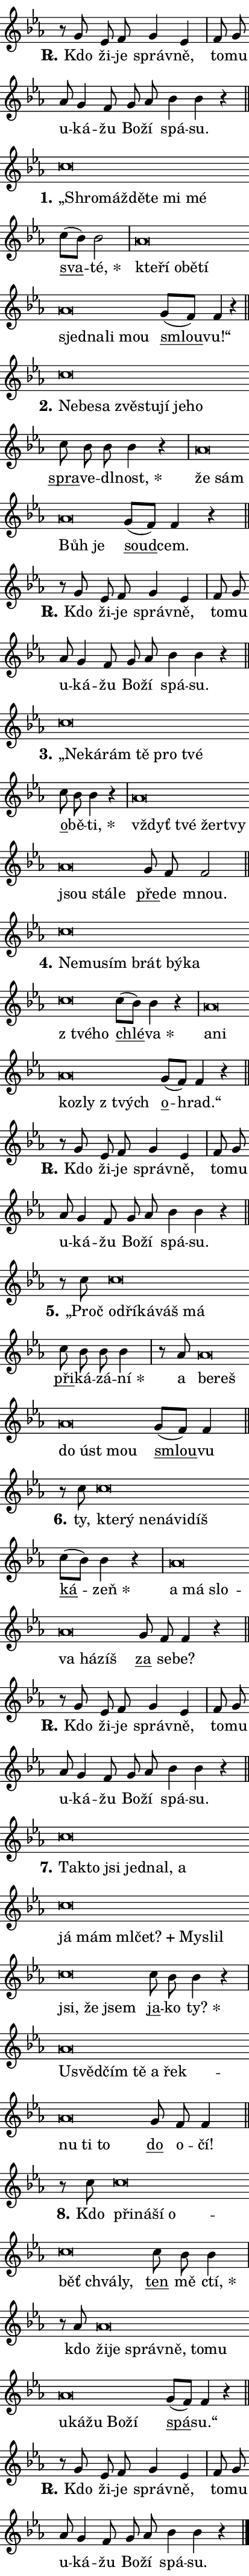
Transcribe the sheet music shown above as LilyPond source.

\version "2.22.1"
\header { tagline = "" }
\paper {
  indent = 0\cm
  top-margin = 0\cm
  right-margin = 0\cm
  bottom-margin = 0\cm
  left-margin = 0\cm
  paper-width = 7\cm
  page-breaking = #ly:one-page-breaking
  system-system-spacing.basic-distance = #11
  score-system-spacing.basic-distance = #11.3
  ragged-last = ##f
}


%% Author: Thomas Morley
%% https://lists.gnu.org/archive/html/lilypond-user/2020-05/msg00002.html
#(define (line-position grob)
"Returns position of @var[grob} in current system:
   @code{'start}, if at first time-step
   @code{'end}, if at last time-step
   @code{'middle} otherwise
"
  (let* ((col (ly:item-get-column grob))
         (ln (ly:grob-object col 'left-neighbor))
         (rn (ly:grob-object col 'right-neighbor))
         (col-to-check-left (if (ly:grob? ln) ln col))
         (col-to-check-right (if (ly:grob? rn) rn col))
         (break-dir-left
           (and
             (ly:grob-property col-to-check-left 'non-musical #f)
             (ly:item-break-dir col-to-check-left)))
         (break-dir-right
           (and
             (ly:grob-property col-to-check-right 'non-musical #f)
             (ly:item-break-dir col-to-check-right))))
        (cond ((eqv? 1 break-dir-left) 'start)
              ((eqv? -1 break-dir-right) 'end)
              (else 'middle))))

#(define (tranparent-at-line-position vctor)
  (lambda (grob)
  "Relying on @code{line-position} select the relevant enry from @var{vctor}.
Used to determine transparency,"
    (case (line-position grob)
      ((end) (not (vector-ref vctor 0)))
      ((middle) (not (vector-ref vctor 1)))
      ((start) (not (vector-ref vctor 2))))))

noteHeadBreakVisibility =
#(define-music-function (break-visibility)(vector?)
"Makes @code{NoteHead}s transparent relying on @var{break-visibility}"
#{
  \override NoteHead.transparent =
    #(tranparent-at-line-position break-visibility)
#})

#(define delete-ledgers-for-transparent-note-heads
  (lambda (grob)
    "Reads whether a @code{NoteHead} is transparent.
If so this @code{NoteHead} is removed from @code{'note-heads} from
@var{grob}, which is supposed to be @code{LedgerLineSpanner}.
As a result ledgers are not printed for this @code{NoteHead}"
    (let* ((nhds-array (ly:grob-object grob 'note-heads))
           (nhds-list
             (if (ly:grob-array? nhds-array)
                 (ly:grob-array->list nhds-array)
                 '()))
           ;; Relies on the transparent-property being done before
           ;; Staff.LedgerLineSpanner.after-line-breaking is executed.
           ;; This is fragile ...
           (to-keep
             (remove
               (lambda (nhd)
                 (ly:grob-property nhd 'transparent #f))
               nhds-list)))
      ;; TODO find a better method to iterate over grob-arrays, similiar
      ;; to filter/remove etc for lists
      ;; For now rebuilt from scratch
      (set! (ly:grob-object grob 'note-heads)  '())
      (for-each
        (lambda (nhd)
          (ly:pointer-group-interface::add-grob grob 'note-heads nhd))
        to-keep))))

hideNotes = {
  \noteHeadBreakVisibility #begin-of-line-visible
}
unHideNotes = {
  \noteHeadBreakVisibility #all-visible
}

% work-around for resetting accidentals
% https://lilypond.org/doc/v2.23/Documentation/notation/displaying-rhythms#unmetered-music
cadenzaMeasure = {
  \cadenzaOff
  \partial 1024 s1024
  \cadenzaOn
}

#(define-markup-command (accent layout props text) (markup?)
  "Underline accented syllable"
  (interpret-markup layout props
    #{\markup \override #'(offset . 4.3) \underline { #text }#}))

responsum = \markup \concat {
  "R" \hspace #-1.05 \path #0.1 #'((moveto 0 0.07) (lineto 0.9 0.8)) \hspace #0.05 "."
}

\layout {
    \context {
        \Staff
        \remove "Time_signature_engraver"
        \override LedgerLineSpanner.after-line-breaking = #delete-ledgers-for-transparent-note-heads
    }
    \context {
        \Voice {
            \override NoteHead.output-attributes = #'((class . "notehead"))
            \override Hairpin.height = #0.55
        }
    }
    \context {
        \Lyrics {
            \override StanzaNumber.output-attributes = #'((class . "stanzanumber"))
            \override LyricSpace.minimum-distance = #0.9
            \override LyricText.font-name = #"TeX Gyre Schola"
            \override LyricText.font-size = 1
            \override StanzaNumber.font-name = #"TeX Gyre Schola Bold"
            \override StanzaNumber.font-size = 1
        }
    }
}

% magnetic-lyrics.ily
%
%   written by
%     Jean Abou Samra <jean@abou-samra.fr>
%     Werner Lemberg <wl@gnu.org>
%
%   adapted by
%     Jiri Hon <jiri.hon@gmail.com>
%
% Version 2022-Apr-15

% https://www.mail-archive.com/lilypond-user@gnu.org/msg149350.html

#(define (Left_hyphen_pointer_engraver context)
   "Collect syllable-hyphen-syllable occurrences in lyrics and store
them in properties.  This engraver only looks to the left.  For
example, if the lyrics input is @code{foo -- bar}, it does the
following.

@itemize @bullet
@item
Set the @code{text} property of the @code{LyricHyphen} grob between
@q{foo} and @q{bar} to @code{foo}.

@item
Set the @code{left-hyphen} property of the @code{LyricText} grob with
text @q{foo} to the @code{LyricHyphen} grob between @q{foo} and
@q{bar}.
@end itemize

Use this auxiliary engraver in combination with the
@code{lyric-@/text::@/apply-@/magnetic-@/offset!} hook."
   (let ((hyphen #f)
         (text #f))
     (make-engraver
      (acknowledgers
       ((lyric-syllable-interface engraver grob source-engraver)
        (set! text grob)))
      (end-acknowledgers
       ((lyric-hyphen-interface engraver grob source-engraver)
        ;(when (not (grob::has-interface grob 'lyric-space-interface))
          (set! hyphen grob)));)
      ((stop-translation-timestep engraver)
       (when (and text hyphen)
         (ly:grob-set-object! text 'left-hyphen hyphen))
       (set! text #f)
       (set! hyphen #f)))))

#(define (lyric-text::apply-magnetic-offset! grob)
   "If the space between two syllables is less than the value in
property @code{LyricText@/.details@/.squash-threshold}, move the right
syllable to the left so that it gets concatenated with the left
syllable.

Use this function as a hook for
@code{LyricText@/.after-@/line-@/breaking} if the
@code{Left_@/hyphen_@/pointer_@/engraver} is active."
   (let ((hyphen (ly:grob-object grob 'left-hyphen #f)))
     (when hyphen
       (let ((left-text (ly:spanner-bound hyphen LEFT)))
         (when (grob::has-interface left-text 'lyric-syllable-interface)
           (let* ((common (ly:grob-common-refpoint grob left-text X))
                  (this-x-ext (ly:grob-extent grob common X))
                  (left-x-ext
                   (begin
                     ;; Trigger magnetism for left-text.
                     (ly:grob-property left-text 'after-line-breaking)
                     (ly:grob-extent left-text common X)))
                  ;; `delta` is the gap width between two syllables.
                  (delta (- (interval-start this-x-ext)
                            (interval-end left-x-ext)))
                  (details (ly:grob-property grob 'details))
                  (threshold (assoc-get 'squash-threshold details 0.2)))
             (when (< delta threshold)
               (let* (;; We have to manipulate the input text so that
                      ;; ligatures crossing syllable boundaries are not
                      ;; disabled.  For languages based on the Latin
                      ;; script this is essentially a beautification.
                      ;; However, for non-Western scripts it can be a
                      ;; necessity.
                      (lt (ly:grob-property left-text 'text))
                      (rt (ly:grob-property grob 'text))
                      (is-space (grob::has-interface hyphen 'lyric-space-interface))
                      (space (if is-space " " ""))
                      (space-markup (grob-interpret-markup grob " "))
                      (space-size (interval-length (ly:stencil-extent space-markup X)))
                      (extra-delta (if is-space space-size 0))
                      ;; Append new syllable.
                      (ltrt-space (if (and (string? lt) (string? rt))
                                (string-append lt space rt)
                                (make-concat-markup (list lt space rt))))
                      ;; Right-align `ltrt` to the right side.
                      (ltrt-space-markup (grob-interpret-markup
                               grob
                               (make-translate-markup
                                (cons (interval-length this-x-ext) 0)
                                (make-right-align-markup ltrt-space)))))
                 (begin
                   ;; Don't print `left-text`.
                   (ly:grob-set-property! left-text 'stencil #f)
                   ;; Set text and stencil (which holds all collected
                   ;; syllables so far) and shift it to the left.
                   (ly:grob-set-property! grob 'text ltrt-space)
                   (ly:grob-set-property! grob 'stencil ltrt-space-markup)
                   (ly:grob-translate-axis! grob (- (- delta extra-delta)) X))))))))))


#(define (lyric-hyphen::displace-bounds-first grob)
   ;; Make very sure this callback isn't triggered too early.
   (let ((left (ly:spanner-bound grob LEFT))
         (right (ly:spanner-bound grob RIGHT)))
     (ly:grob-property left 'after-line-breaking)
     (ly:grob-property right 'after-line-breaking)
     (ly:lyric-hyphen::print grob)))

squashThreshold = #0.4

\layout {
  \context {
    \Lyrics
    \consists #Left_hyphen_pointer_engraver
    \override LyricText.after-line-breaking =
      #lyric-text::apply-magnetic-offset!
    \override LyricHyphen.stencil = #lyric-hyphen::displace-bounds-first
    \override LyricText.details.squash-threshold = \squashThreshold
    \override LyricHyphen.minimum-distance = 0
    \override LyricHyphen.minimum-length = \squashThreshold
  }
}

squash = \override LyricText.details.squash-threshold = 9999
unSquash = \override LyricText.details.squash-threshold = \squashThreshold

left = \override LyricText.self-alignment-X = #LEFT
unLeft = \revert LyricText.self-alignment-X

starOffset = #(lambda (grob) 
                (let ((x_offset (ly:self-alignment-interface::aligned-on-x-parent grob)))
                  (if (= x_offset 0) 0 (+ x_offset 1.2))))

star = #(define-music-function (syllable)(string?)
"Append star separator at the end of a syllable"
#{
  \once \override LyricText.X-offset = #starOffset
  \lyricmode { \markup {
    #syllable
    \override #'((font-name . "TeX Gyre Schola Bold")) \hspace #0.2 \lower #0.65 \larger "*"
  } }
#})

starAccent = #(define-music-function (syllable)(string?)
"Append star separator at the end of a syllable and make accent"
#{
  \once \override LyricText.X-offset = #starOffset
  \lyricmode { \markup {
    \accent #syllable
    \override #'((font-name . "TeX Gyre Schola Bold")) \hspace #0.2 \lower #0.65 \larger "*"
  } }
#})

breath = #(define-music-function (syllable)(string?)
"Append breathing indicator at the end of a syllable"
#{
  \lyricmode { \markup { #syllable "+" } }
#})

optionalBreath = #(define-music-function (syllable)(string?)
"Append optional breathing indicator at the end of a syllable"
#{
  \lyricmode { \markup { #syllable "(+)" } }
#})


\score {
    <<
        \new Voice = "melody" { \cadenzaOn \key es \major \relative { r8 g' es f g4 es \cadenzaMeasure \bar "|" f8 g \bar "" as g4 f8 \bar "" g as \bar "" bes4 bes r \cadenzaMeasure \bar "||" \break } }
        \new Lyrics \lyricsto "melody" { \lyricmode { \set stanza = \responsum
Kdo ži -- je správ -- ně, to -- mu u -- ká -- žu Bo -- ží spá -- su. } }
    >>
    \layout {}
}

\score {
    <<
        \new Voice = "melody" { \cadenzaOn \key es \major \relative { c''\breve*1/16 \hideNotes \breve*1/16 \bar "" \breve*1/16 \bar "" \breve*1/16 \bar "" \breve*1/16 \breve*1/16 \bar "" \unHideNotes \bar "" c8[( bes)] bes2 \cadenzaMeasure \bar "|" as\breve*1/16 \hideNotes \breve*1/16 \bar "" \breve*1/16 \bar "" \breve*1/16 \bar "" \breve*1/16 \bar "" \breve*1/16 \bar "" \breve*1/16 \bar "" \breve*1/16 \breve*1/16 \bar "" \unHideNotes \bar "" g8[( f)] f4 r \cadenzaMeasure \bar "||" \break } }
        \new Lyrics \lyricsto "melody" { \lyricmode { \set stanza = "1."
\left „Shro -- \squash máž -- dě -- te mi mé \unLeft \unSquash \markup \accent sva -- \star té, \left kte -- \squash ří o -- bě -- tí sjed -- na -- li mou \unLeft \unSquash \markup \accent smlou -- vu!“ } }
    >>
    \layout {}
}

\score {
    <<
        \new Voice = "melody" { \cadenzaOn \key es \major \relative { c''\breve*1/16 \hideNotes \breve*1/16 \bar "" \breve*1/16 \bar "" \breve*1/16 \bar "" \breve*1/16 \bar "" \breve*1/16 \bar "" \breve*1/16 \breve*1/16 \bar "" \unHideNotes \bar "" c8 bes bes bes4 r \cadenzaMeasure \bar "|" as\breve*1/16 \hideNotes \breve*1/16 \bar "" \breve*1/16 \breve*1/16 \bar "" \unHideNotes \bar "" g8[( f)] f4 r \cadenzaMeasure \bar "||" \break } }
        \new Lyrics \lyricsto "melody" { \lyricmode { \set stanza = "2."
\left Ne -- \squash be -- sa zvě -- stu -- jí je -- ho \unLeft \unSquash \markup \accent spra -- ve -- dl -- \star nost, \left že \squash sám Bůh je \unLeft \unSquash \markup \accent soud -- cem. } }
    >>
    \layout {}
}

\score {
    <<
        \new Voice = "melody" { \cadenzaOn \key es \major \relative { r8 g' es f g4 es \cadenzaMeasure \bar "|" f8 g \bar "" as g4 f8 \bar "" g as \bar "" bes4 bes r \cadenzaMeasure \bar "||" \break } }
        \new Lyrics \lyricsto "melody" { \lyricmode { \set stanza = \responsum
Kdo ži -- je správ -- ně, to -- mu u -- ká -- žu Bo -- ží spá -- su. } }
    >>
    \layout {}
}

\score {
    <<
        \new Voice = "melody" { \cadenzaOn \key es \major \relative { c''\breve*1/16 \hideNotes \breve*1/16 \bar "" \breve*1/16 \bar "" \breve*1/16 \bar "" \breve*1/16 \breve*1/16 \bar "" \unHideNotes \bar "" c8 bes bes4 r \cadenzaMeasure \bar "|" as\breve*1/16 \hideNotes \breve*1/16 \bar "" \breve*1/16 \bar "" \breve*1/16 \bar "" \breve*1/16 \bar "" \breve*1/16 \breve*1/16 \bar "" \unHideNotes \bar "" g8 f f2 \cadenzaMeasure \bar "||" \break } }
        \new Lyrics \lyricsto "melody" { \lyricmode { \set stanza = "3."
\left „Ne -- \squash ká -- rám tě pro tvé \unLeft \unSquash \markup \accent o -- bě -- \star ti, \left vždyť \squash tvé žer -- tvy jsou stá -- le \unLeft \unSquash \markup \accent pře -- de mnou. } }
    >>
    \layout {}
}

\score {
    <<
        \new Voice = "melody" { \cadenzaOn \key es \major \relative { c''\breve*1/16 \hideNotes \breve*1/16 \bar "" \breve*1/16 \bar "" \breve*1/16 \bar "" \breve*1/16 \bar "" \breve*1/16 \bar "" \breve*1/16 \breve*1/16 \bar "" \unHideNotes \bar "" c8[( bes)] bes4 r \cadenzaMeasure \bar "|" as\breve*1/16 \hideNotes \breve*1/16 \bar "" \breve*1/16 \bar "" \breve*1/16 \breve*1/16 \bar "" \unHideNotes \bar "" g8[( f)] f4 r \cadenzaMeasure \bar "||" \break } }
        \new Lyrics \lyricsto "melody" { \lyricmode { \set stanza = "4."
\left Ne -- \squash mu -- sím brát bý -- ka "z tvé" -- ho \unLeft \unSquash \markup \accent chlé -- \star va \left a -- \squash ni koz -- ly "z tvých" \unLeft \unSquash \markup \accent o -- hrad.“ } }
    >>
    \layout {}
}

\score {
    <<
        \new Voice = "melody" { \cadenzaOn \key es \major \relative { r8 g' es f g4 es \cadenzaMeasure \bar "|" f8 g \bar "" as g4 f8 \bar "" g as \bar "" bes4 bes r \cadenzaMeasure \bar "||" \break } }
        \new Lyrics \lyricsto "melody" { \lyricmode { \set stanza = \responsum
Kdo ži -- je správ -- ně, to -- mu u -- ká -- žu Bo -- ží spá -- su. } }
    >>
    \layout {}
}

\score {
    <<
        \new Voice = "melody" { \cadenzaOn \key es \major \relative { r8 c''8 c\breve*1/16 \hideNotes \breve*1/16 \bar "" \breve*1/16 \bar "" \breve*1/16 \breve*1/16 \bar "" \unHideNotes \bar "" c8 bes bes bes4 \cadenzaMeasure \bar "|" r8 as8 as\breve*1/16 \hideNotes \breve*1/16 \bar "" \breve*1/16 \bar "" \breve*1/16 \breve*1/16 \bar "" \unHideNotes \bar "" g8[( f)] f4 \cadenzaMeasure \bar "||" \break } }
        \new Lyrics \lyricsto "melody" { \lyricmode { \set stanza = "5."
„Proč \left od -- \squash ří -- ká -- váš má \unLeft \unSquash \markup \accent při -- ká -- zá -- \star ní a \left be -- \squash reš do úst mou \unLeft \unSquash \markup \accent smlou -- vu } }
    >>
    \layout {}
}

\score {
    <<
        \new Voice = "melody" { \cadenzaOn \key es \major \relative { r8 c''8 c\breve*1/16 \hideNotes \breve*1/16 \bar "" \breve*1/16 \bar "" \breve*1/16 \bar "" \breve*1/16 \breve*1/16 \bar "" \unHideNotes \bar "" c8[( bes)] bes4 r \cadenzaMeasure \bar "|" as\breve*1/16 \hideNotes \breve*1/16 \bar "" \breve*1/16 \bar "" \breve*1/16 \bar "" \breve*1/16 \breve*1/16 \bar "" \unHideNotes \bar "" g8 f f4 r \cadenzaMeasure \bar "||" \break } }
        \new Lyrics \lyricsto "melody" { \lyricmode { \set stanza = "6."
ty, \left kte -- \squash rý ne -- ná -- vi -- díš \unLeft \unSquash \markup \accent ká -- \star zeň \left a \squash má slo -- va há -- zíš \unLeft \unSquash \markup \accent za se -- be? } }
    >>
    \layout {}
}

\score {
    <<
        \new Voice = "melody" { \cadenzaOn \key es \major \relative { r8 g' es f g4 es \cadenzaMeasure \bar "|" f8 g \bar "" as g4 f8 \bar "" g as \bar "" bes4 bes r \cadenzaMeasure \bar "||" \break } }
        \new Lyrics \lyricsto "melody" { \lyricmode { \set stanza = \responsum
Kdo ži -- je správ -- ně, to -- mu u -- ká -- žu Bo -- ží spá -- su. } }
    >>
    \layout {}
}

\score {
    <<
        \new Voice = "melody" { \cadenzaOn \key es \major \relative { c''\breve*1/16 \hideNotes \breve*1/16 \bar "" \breve*1/16 \bar "" \breve*1/16 \bar "" \breve*1/16 \bar "" \breve*1/16 \bar "" \breve*1/16 \bar "" \breve*1/16 \bar "" \breve*1/16 \bar "" \breve*1/16 \bar "" \breve*1/16 \bar "" \breve*1/16 \bar "" \breve*1/16 \bar "" \breve*1/16 \breve*1/16 \bar "" \unHideNotes \bar "" c8 bes bes4 r \cadenzaMeasure \bar "|" as\breve*1/16 \hideNotes \breve*1/16 \bar "" \breve*1/16 \bar "" \breve*1/16 \bar "" \breve*1/16 \bar "" \breve*1/16 \bar "" \breve*1/16 \bar "" \breve*1/16 \breve*1/16 \bar "" \unHideNotes \bar "" g8 f f4 \cadenzaMeasure \bar "||" \break } }
        \new Lyrics \lyricsto "melody" { \lyricmode { \set stanza = "7."
\left Tak -- \squash to jsi jed -- nal, a já mám ml -- \breath "čet?" My -- slil jsi, že jsem \unLeft \unSquash \markup \accent ja -- ko \star ty? \left U -- \squash svěd -- čím tě a řek -- nu ti to \unLeft \unSquash \markup \accent do o -- čí! } }
    >>
    \layout {}
}

\score {
    <<
        \new Voice = "melody" { \cadenzaOn \key es \major \relative { r8 c''8 c\breve*1/16 \hideNotes \breve*1/16 \bar "" \breve*1/16 \bar "" \breve*1/16 \bar "" \breve*1/16 \bar "" \breve*1/16 \breve*1/16 \bar "" \unHideNotes \bar "" c8 bes bes4 \cadenzaMeasure \bar "|" r8 as8 as\breve*1/16 \hideNotes \breve*1/16 \bar "" \breve*1/16 \bar "" \breve*1/16 \bar "" \breve*1/16 \bar "" \breve*1/16 \bar "" \breve*1/16 \bar "" \breve*1/16 \bar "" \breve*1/16 \bar "" \breve*1/16 \breve*1/16 \bar "" \unHideNotes \bar "" g8[( f)] f4 r \cadenzaMeasure \bar "||" \break } }
        \new Lyrics \lyricsto "melody" { \lyricmode { \set stanza = "8."
Kdo \left při -- \squash ná -- ší o -- běť chvá -- ly, \unLeft \unSquash \markup \accent ten mě \star ctí, kdo \left ži -- \squash je správ -- ně, to -- mu u -- ká -- žu Bo -- ží \unLeft \unSquash \markup \accent spá -- su.“ } }
    >>
    \layout {}
}

\score {
    <<
        \new Voice = "melody" { \cadenzaOn \key es \major \relative { r8 g' es f g4 es \cadenzaMeasure \bar "|" f8 g \bar "" as g4 f8 \bar "" g as \bar "" bes4 bes r \cadenzaMeasure \bar "||" \break } \bar "|." }
        \new Lyrics \lyricsto "melody" { \lyricmode { \set stanza = \responsum
Kdo ži -- je správ -- ně, to -- mu u -- ká -- žu Bo -- ží spá -- su. } }
    >>
    \layout {}
}
